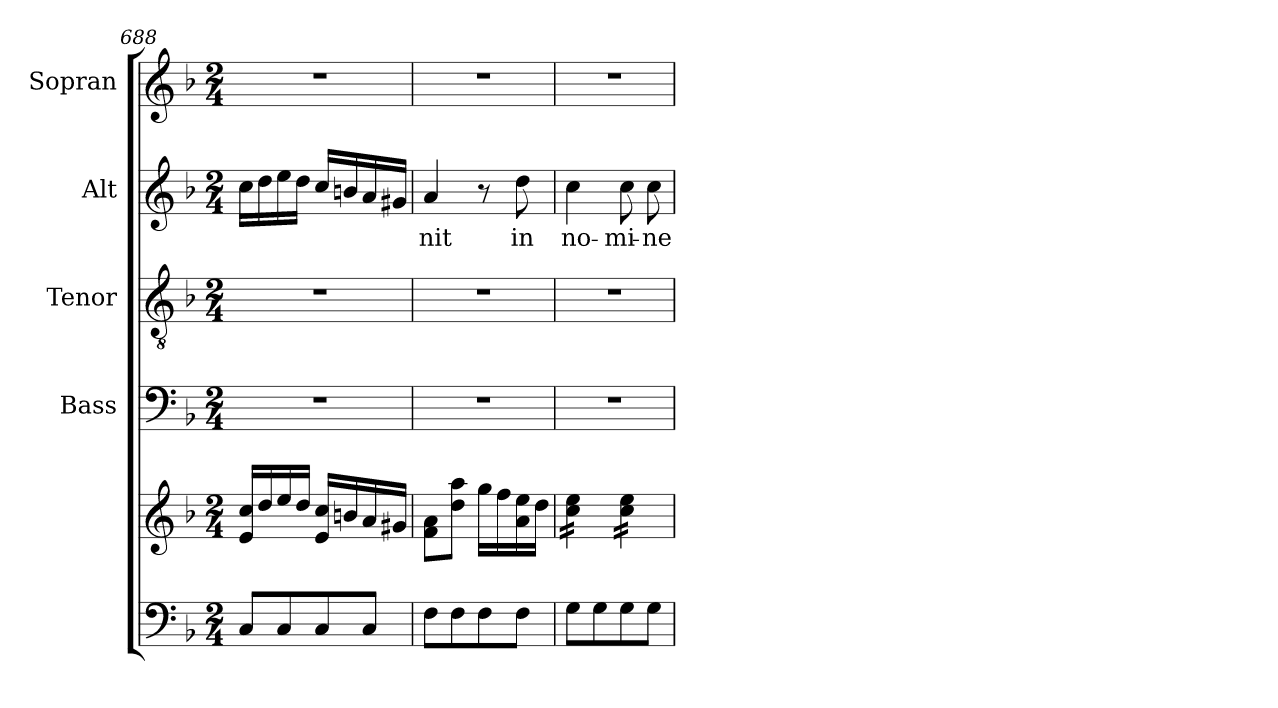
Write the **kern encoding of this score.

**kern	**kern	**kern	**kern	**kern	**text	**kern
*part5	*part5	*part4	*part3	*part2	*part2	*part1
*staff6	*staff5	*staff4	*staff3	*staff2	*staff2	*staff1
*	*	*I"Bass	*I"Tenor	*I"Alt	*	*I"Sopran
*	*	*I'B.	*I'T.	*I'A.	*	*I'S.
!!LO:LB:g=z
*clefF4	*clefG2	*clefF4	*clefGv2	*clefG2	*	*clefG2
*k[b-]	*k[b-]	*k[b-]	*k[b-]	*k[b-]	*	*k[b-]
*F:	*F:	*F:	*F:	*F:	*	*F:
*M2/4	*M2/4	*M2/4	*M2/4	*M2/4	*	*M2/4
=688	=688	=688	=688	=688	=688	=688
8C/L	16e/ 16cc/LL	2r	2r	16cc\LL	.	2r
.	16dd/	.	.	16dd\	.	.
8C/	16ee/	.	.	16ee\	.	.
.	16dd/JJ	.	.	16dd\JJ	.	.
8C/	16e/ 16cc/LL	.	.	16cc/LL	.	.
.	16bn/	.	.	16bn/	.	.
8C/J	16a/	.	.	16a/	.	.
.	16g#X/JJ	.	.	16g#X/JJ	.	.
=689	=689	=689	=689	=689	=689	=689
!	!	!	!	!	!LO:LY:b	!
8F\L	8f\ 8a\L	2r	2r	4a/	-nit	2r
8F\	8dd\ 8aa\J	.	.	.	.	.
8F\	16gg\LL	.	.	8r	.	.
.	16ff\	.	.	.	.	.
!	!	!	!	!	!LO:LY:b	!
8F\J	16a\ 16ee\	.	.	8dd\	in	.
.	16dd\JJ	.	.	.	.	.
=690	=690	=690	=690	=690	=690	=690
!	!	!	!	!	!LO:LY:b	!
*	*tremolo	*	*	*	*	*
8G\L	16cc\ 16ee\LL	2r	2r	4cc\	no-	2r
.	16cc\ 16ee\	.	.	.	.	.
8G\	16cc\ 16ee\	.	.	.	.	.
.	16cc\ 16ee\JJ	.	.	.	.	.
!	!	!	!	!	!LO:LY:b	!
8G\	16cc\ 16ee\LL	.	.	8cc\	-mi-	.
.	16cc\ 16ee\	.	.	.	.	.
!	!	!	!	!	!LO:LY:b	!
8G\J	16cc\ 16ee\	.	.	8cc\	-ne	.
.	16cc\ 16ee\JJ	.	.	.	.	.
*	*Xtremolo	*	*	*	*	*
=	=	=	=	=	=	=
*-	*-	*-	*-	*-	*-	*-
